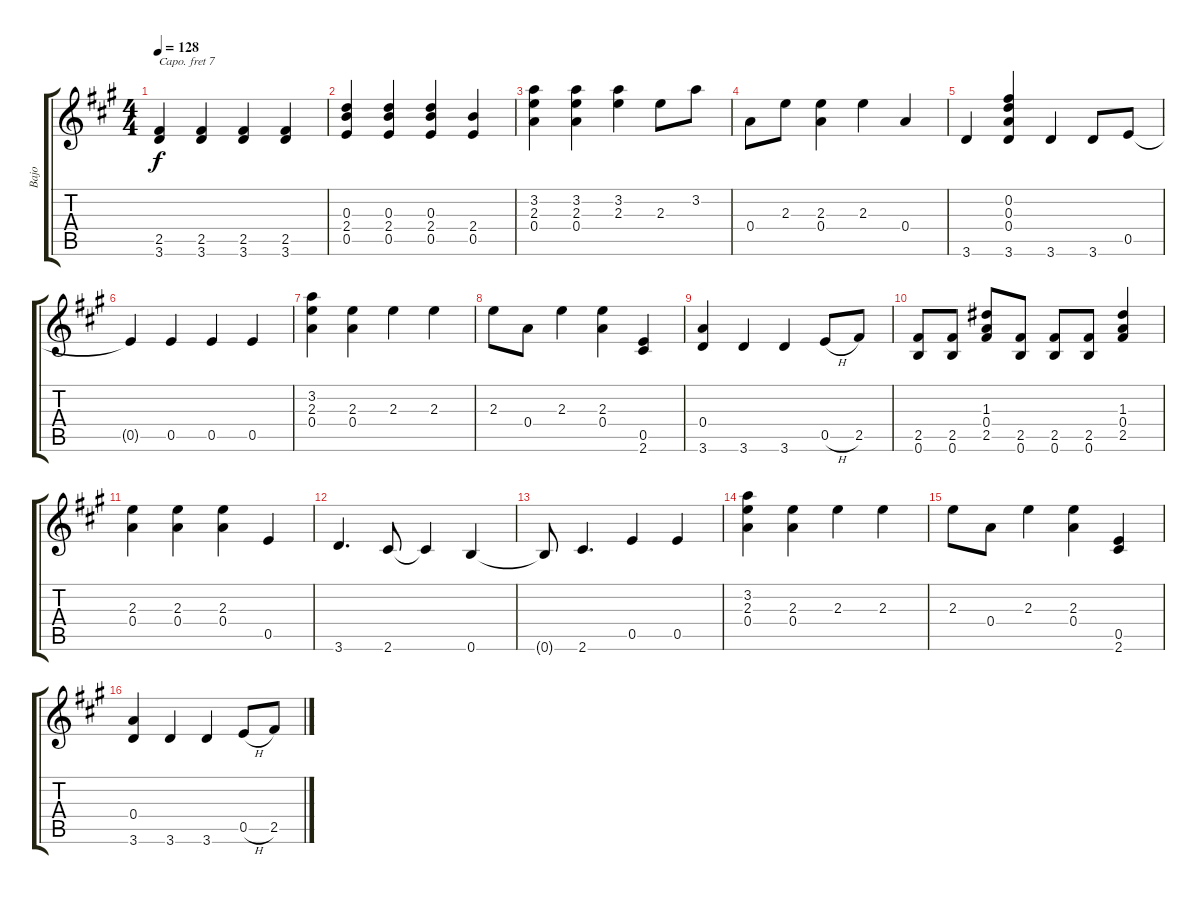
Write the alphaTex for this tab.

\track ("Bajo " "Bajo ") {instrument acousticguitarsteel}
\staff {score tabs}
\capo 7
\tuning (E4 B3 G3 D3 A2 E2) {hide}
\ts (4 4)
\tempo 128
\clef g2
\ks a
(2.5 3.6).4{dy f} (2.5 3.6).4 (2.5 3.6).4 (2.5 3.6).4 |
(0.3 2.4 0.5).4 (0.3 2.4 0.5).4 (0.3 2.4 0.5).4 (2.4 0.5).4 |
(3.2 2.3 0.4).4 (3.2 2.3 0.4).4 (3.2 2.3).4 2.3.8 3.2.8 |
0.4.8 2.3.8 (2.3 0.4).4 2.3.4 0.4.4 |
3.6.4 (0.2 0.3 0.4 3.6).4 3.6.4 3.6.8 0.5.8 |
0.5{t}.4 0.5.4 0.5.4 0.5.4 |
(3.2 2.3 0.4).4 (2.3 0.4).4 2.3.4 2.3.4 |
2.3.8 0.4.8 2.3.4 (2.3 0.4).4 (0.5 2.6).4 |
(0.4 3.6).4 3.6.4 3.6.4 0.5{h}.8 2.5.8 |
(2.5 0.6).8 (2.5 0.6).8 (1.3 0.4 2.5).8 (2.5 0.6).8 (2.5 0.6).8 (2.5 0.6).8 (1.3 0.4 2.5).4 |
(2.3 0.4).4 (2.3 0.4).4 (2.3 0.4).4 0.5.4 |
3.6.4{d} 2.6.8 2.6{t}.4 0.6.4 |
0.6{t}.8 2.6.4{d} 0.5.4 0.5.4 |
(3.2 2.3 0.4).4 (2.3 0.4).4 2.3.4 2.3.4 |
2.3.8 0.4.8 2.3.4 (2.3 0.4).4 (0.5 2.6).4 |
(0.4 3.6).4 3.6.4 3.6.4 0.5{h}.8 2.5.8
